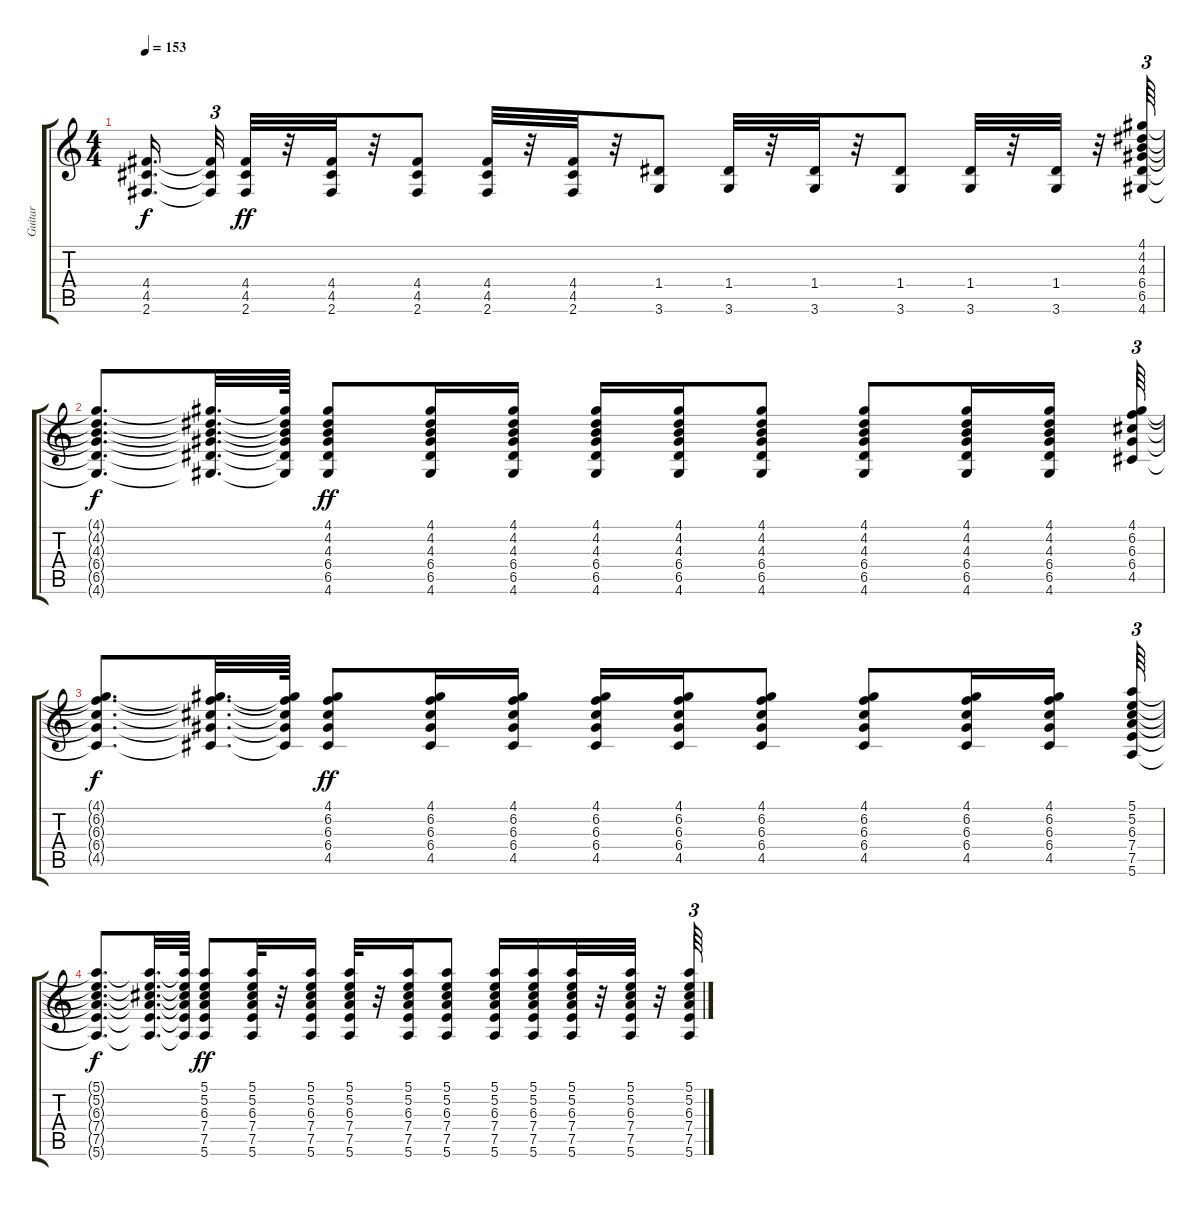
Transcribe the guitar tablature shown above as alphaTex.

\track ("Guitar" "Guitar") {instrument distortionguitar}
\staff {score tabs}
\tuning (E4 B3 G3 D3 A2 E2) {hide}
\ts (4 4)
\tempo 153
\clef g2
\ks c
(4.4{t} 4.5{t} 2.6{t}).16{d dy f beam splitsecondary} (4.4{t} 4.5{t} 2.6{t}).32{tu (3 2)} (4.4 4.5 2.6).32{dy ff} r.32 (4.4 4.5 2.6).32 r.32 (4.4 4.5 2.6).8 (4.4 4.5 2.6).32 r.32 (4.4 4.5 2.6).32 r.32 (1.4 3.6).8 (1.4 3.6).32 r.32 (1.4 3.6).32 r.32 (1.4 3.6).8 (1.4 3.6).32 r.32 (1.4 3.6).32 r.32 (4.1 4.2 4.3 6.4 6.5 4.6).64{tu (3 2)} |
(4.1{t} 4.2{t} 4.3{t} 6.4{t} 6.5{t} 4.6{t}).8{d dy f} (4.1{t} 4.2{t} 4.3{t} 6.4{t} 6.5{t} 4.6{t}).32{d} (4.1{t} 4.2{t} 4.3{t} 6.4{t} 6.5{t} 4.6{t}).64 (4.1 4.2 4.3 6.4 6.5 4.6).8{dy ff} (4.1 4.2 4.3 6.4 6.5 4.6).16 (4.1 4.2 4.3 6.4 6.5 4.6).16 (4.1 4.2 4.3 6.4 6.5 4.6).16 (4.1 4.2 4.3 6.4 6.5 4.6).16 (4.1 4.2 4.3 6.4 6.5 4.6).8 (4.1 4.2 4.3 6.4 6.5 4.6).8 (4.1 4.2 4.3 6.4 6.5 4.6).16 (4.1 4.2 4.3 6.4 6.5 4.6).16 (4.1 6.2 6.3 6.4 4.5).64{tu (3 2)} |
(4.1{t} 6.2{t} 6.3{t} 6.4{t} 4.5{t}).8{d dy f} (4.1{t} 6.2{t} 6.3{t} 6.4{t} 4.5{t}).32{d} (4.1{t} 6.2{t} 6.3{t} 6.4{t} 4.5{t}).64 (4.1 6.2 6.3 6.4 4.5).8{dy ff} (4.1 6.2 6.3 6.4 4.5).16 (4.1 6.2 6.3 6.4 4.5).16 (4.1 6.2 6.3 6.4 4.5).16 (4.1 6.2 6.3 6.4 4.5).16 (4.1 6.2 6.3 6.4 4.5).8 (4.1 6.2 6.3 6.4 4.5).8 (4.1 6.2 6.3 6.4 4.5).16 (4.1 6.2 6.3 6.4 4.5).16 (5.1 5.2 6.3 7.4 7.5 5.6).64{tu (3 2)} |
(5.1{t} 5.2{t} 6.3{t} 7.4{t} 7.5{t} 5.6{t}).8{d dy f} (5.1{t} 5.2{t} 6.3{t} 7.4{t} 7.5{t} 5.6{t}).32{d} (5.1{t} 5.2{t} 6.3{t} 7.4{t} 7.5{t} 5.6{t}).64 (5.1 5.2 6.3 7.4 7.5 5.6).8{dy ff} (5.1 5.2 6.3 7.4 7.5 5.6).32 r.32 (5.1 5.2 6.3 7.4 7.5 5.6).16 (5.1 5.2 6.3 7.4 7.5 5.6).32 r.32 (5.1 5.2 6.3 7.4 7.5 5.6).16 (5.1 5.2 6.3 7.4 7.5 5.6).8 (5.1 5.2 6.3 7.4 7.5 5.6).16 (5.1 5.2 6.3 7.4 7.5 5.6).16 (5.1 5.2 6.3 7.4 7.5 5.6).32 r.32 (5.1 5.2 6.3 7.4 7.5 5.6).32 r.32 (5.1 5.2 6.3 7.4 7.5 5.6).64{tu (3 2)}
